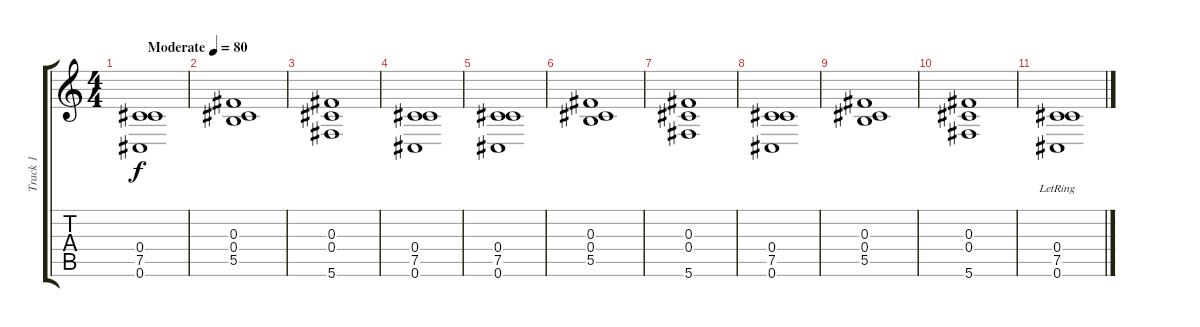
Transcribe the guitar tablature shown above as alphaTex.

\track ("Track 1" "Track 1") {instrument acousticguitarsteel}
\staff {score tabs}
\tuning (Db4 Bb3 Gb3 Db3 Gb2 Db2) {hide}
\ts (4 4)
\tempo (80 "Moderate")
\clef g2
\ks c
(0.4 7.5 0.6).1{dy f instrument acousticguitarsteel} |
(0.3 0.4 5.5).1 |
(0.3 0.4 5.6).1 |
(0.4 7.5 0.6).1 |
(0.4 7.5 0.6).1 |
(0.3 0.4 5.5).1 |
(0.3 0.4 5.6).1 |
(0.4 7.5 0.6).1 |
(0.3 0.4 5.5).1 |
(0.3 0.4 5.6).1 |
(0.4{lr} 7.5{lr} 0.6{lr}).1
